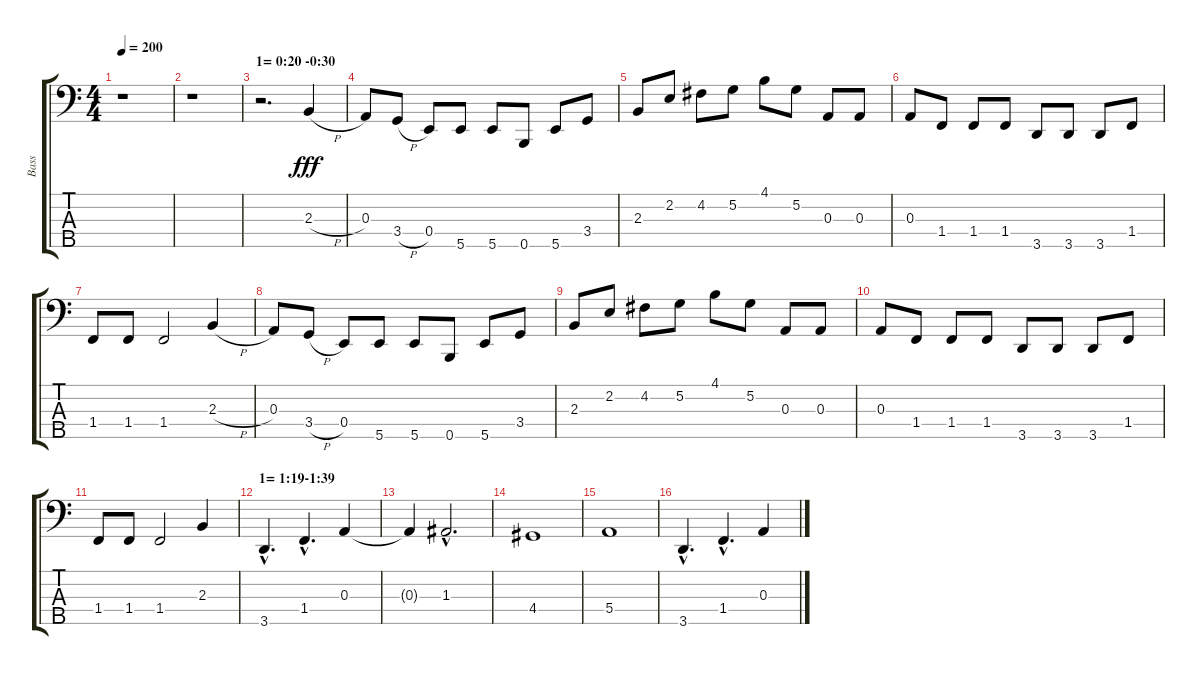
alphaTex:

\track ("Bass" "Bass") {instrument electricbasspick}
\staff {score tabs}
\tuning (G2 D2 A1 E1 B0) {hide}
\ts (4 4)
\tempo 200
\clef f4
\ks c
r.1{dy fff} |
r.1 |
\section ("" "1= 0:20 -0:30 ")
r.2{d} 2.3{h}.4 |
0.3.8 3.4{h}.8 0.4.8 5.5.8 5.5.8 0.5.8 5.5.8 3.4.8 |
2.3.8 2.2.8 4.2.8 5.2.8 4.1.8 5.2.8 0.3.8 0.3.8 |
0.3.8 1.4.8 1.4.8 1.4.8 3.5.8 3.5.8 3.5.8 1.4.8 |
1.4.8 1.4.8 1.4.2 2.3{h}.4 |
0.3.8 3.4{h}.8 0.4.8 5.5.8 5.5.8 0.5.8 5.5.8 3.4.8 |
2.3.8 2.2.8 4.2.8 5.2.8 4.1.8 5.2.8 0.3.8 0.3.8 |
0.3.8 1.4.8 1.4.8 1.4.8 3.5.8 3.5.8 3.5.8 1.4.8 |
1.4.8 1.4.8 1.4.2 2.3.4 |
\section ("" "1= 1:19-1:39")
3.5{hac}.4{d} 1.4{hac}.4{d} 0.3.4 |
0.3{t}.4 1.3{hac}.2{d} |
4.4.1 |
5.4.1 |
3.5{hac}.4{d} 1.4{hac}.4{d} 0.3.4
